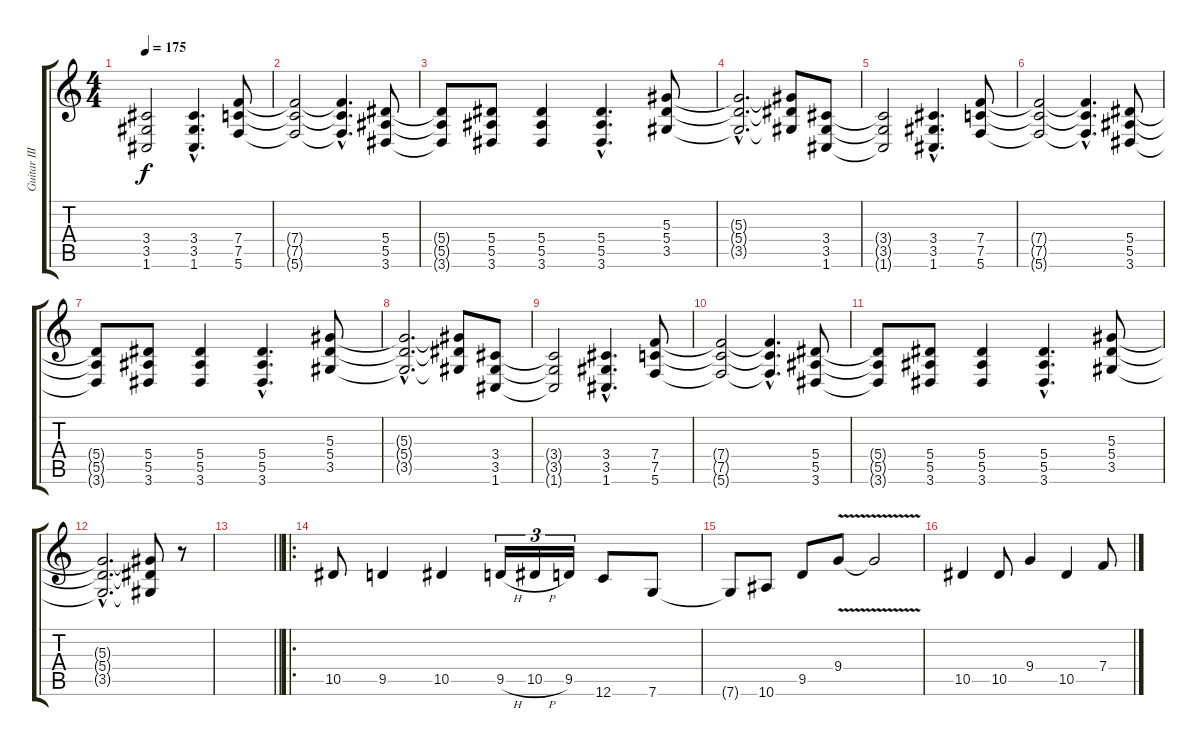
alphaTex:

\track ("Guitar III" "Guitar III") {instrument distortionguitar}
\staff {score tabs}
\tuning (C4 G3 Eb3 Bb2 F2 C2) {hide}
\ts (4 4)
\tempo 175
\clef g2
\ks c
(3.4{t} 3.5{t} 1.6{t}).2{dy f} (3.4{hac} 3.5{hac} 1.6{hac}).4{d} (7.4 7.5 5.6).8 |
(7.4{t} 7.5{t} 5.6{t}).2 (7.4{hac t} 7.5{hac t} 5.6{hac t}).4{d} (5.4 5.5 3.6).8 |
(5.4{t} 5.5{t} 3.6{t}).8 (5.4 5.5 3.6).8 (5.4 5.5 3.6).4 (5.4{hac} 5.5{hac} 3.6{hac}).4{d} (5.3 5.4 3.5).8 |
(5.3{hac t} 5.4{hac t} 3.5{hac t}).2{d} (5.3{t} 5.4{t} 3.5{t}).8 (3.4 3.5 1.6).8 |
(3.4{t} 3.5{t} 1.6{t}).2 (3.4{hac} 3.5{hac} 1.6{hac}).4{d} (7.4 7.5 5.6).8 |
(7.4{t} 7.5{t} 5.6{t}).2 (7.4{hac t} 7.5{hac t} 5.6{hac t}).4{d} (5.4 5.5 3.6).8 |
(5.4{t} 5.5{t} 3.6{t}).8 (5.4 5.5 3.6).8 (5.4 5.5 3.6).4 (5.4{hac} 5.5{hac} 3.6{hac}).4{d} (5.3 5.4 3.5).8 |
(5.3{hac t} 5.4{hac t} 3.5{hac t}).2{d} (5.3{t} 5.4{t} 3.5{t}).8 (3.4 3.5 1.6).8 |
(3.4{t} 3.5{t} 1.6{t}).2 (3.4{hac} 3.5{hac} 1.6{hac}).4{d} (7.4 7.5 5.6).8 |
(7.4{t} 7.5{t} 5.6{t}).2 (7.4{hac t} 7.5{hac t} 5.6{hac t}).4{d} (5.4 5.5 3.6).8 |
(5.4{t} 5.5{t} 3.6{t}).8 (5.4 5.5 3.6).8 (5.4 5.5 3.6).4 (5.4{hac} 5.5{hac} 3.6{hac}).4{d} (5.3 5.4 3.5).8 |
(5.3{hac t} 5.4{hac t} 3.5{hac t}).2{d} (5.3{t} 5.4{t} 3.5{t}).8 r.8 |
\barLineRight lightlight
|
\ro
10.5.8 9.5.4 10.5.4 9.5{h}.16{tu (3 2)} 10.5{h}.16{tu (3 2)} 9.5.16{tu (3 2)} 12.6.8 7.6.8 |
7.6{t}.8 10.6.8 9.5.8 9.4{v}.8 9.4{t}.2 |
10.5.4 10.5.8 9.4.4 10.5.4 7.4.8
